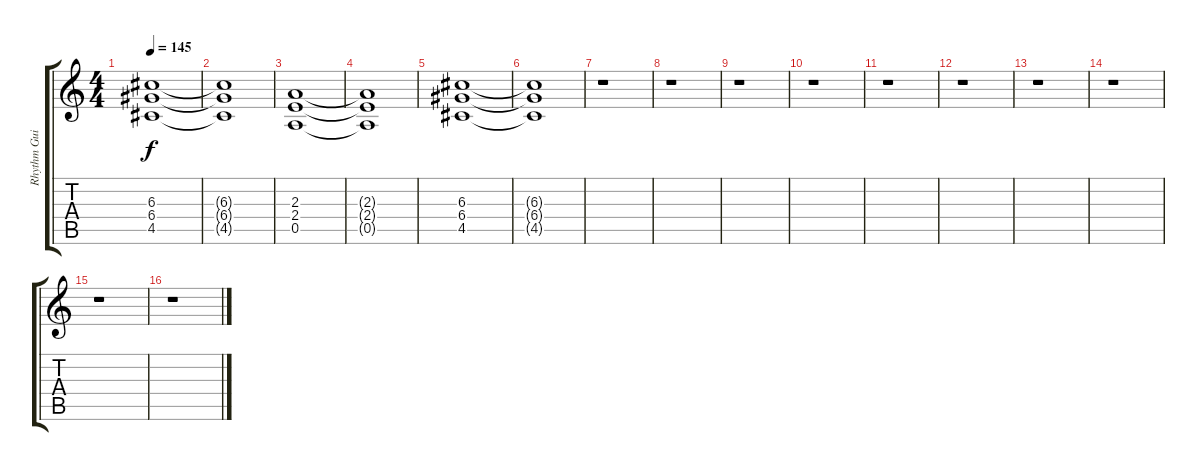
\track ("Rhythm Guitar" "Rhythm Gui") {instrument distortionguitar}
\staff {score tabs}
\tuning (E4 B3 G3 D3 A2 E2) {hide}
\ts (4 4)
\tempo 145
\clef g2
\ks c
(6.3 6.4 4.5).1{dy f} |
(6.3{t} 6.4{t} 4.5{t}).1 |
(2.3 2.4 0.5).1 |
(2.3{t} 2.4{t} 0.5{t}).1 |
(6.3 6.4 4.5).1 |
(6.3{t} 6.4{t} 4.5{t}).1 |
r.1 |
r.1 |
r.1 |
r.1 |
r.1 |
r.1 |
r.1 |
r.1 |
r.1 |
r.1
